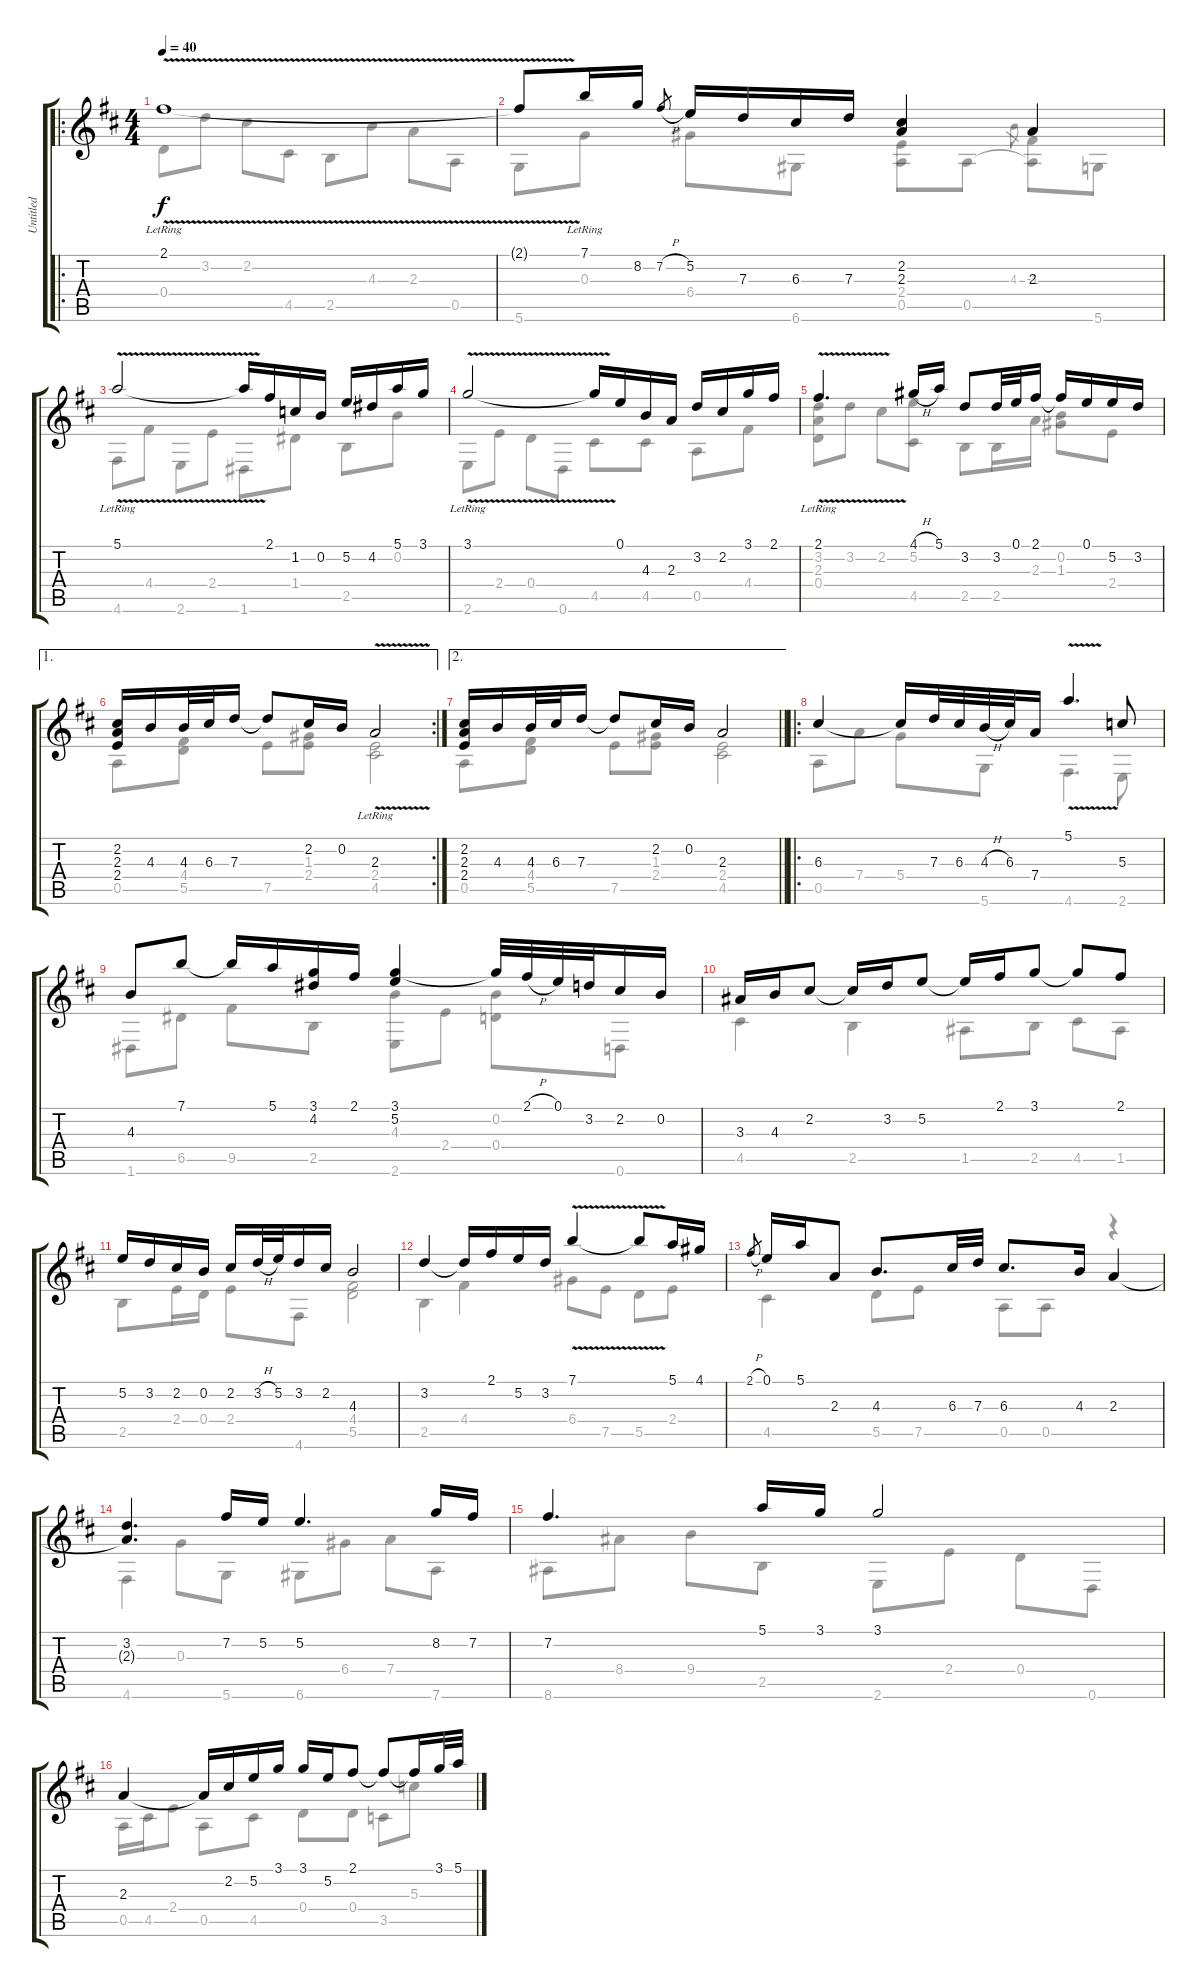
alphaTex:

\track ("Untitled" "Untitled") {instrument acousticguitarnylon}
\staff {score tabs}
\tuning (E4 B3 G3 D3 A2 D2) {hide}
\voice
\ro
\ts (4 4)
\tempo 40
\clef g2
\ks d
2.1{v lr}.1{dy f instrument acousticguitarnylon} |
2.1{t}.8 7.1{lr}.16 8.2.16 7.2{h}.8{gr} 5.2.16 7.3.16 6.3.16 7.3.16 (2.2 2.3).4 2.3.4 |
5.1{v lr}.2 5.1{t}.16 2.1.16 1.2.16 0.2.16 5.2.16 4.2.16 5.1.16 3.1.16 |
3.1{v lr}.2 3.1{t}.16 0.1.16 4.3.16 2.3.16 3.2.16 2.2.16 3.1.16 2.1.16 |
2.1{v lr}.4{d} 4.1{h}.16 5.1.16 3.2.8 3.2.32 0.1.32 2.1.16 2.1{t}.16 0.1.16 5.2.16 3.2.16 |
\ae 1
\rc 2
(2.2 2.3 2.4).16 4.3.16 4.3.32 6.3.32 7.3.16 7.3{t}.8 2.2.16 0.2.16 2.3{v lr}.2 |
\ae 2
\barLineRight lightlight
(2.2 2.3 2.4).16 4.3.16 4.3.32 6.3.32 7.3.16 7.3{t}.8 2.2.16 0.2.16 2.3.2 |
\ro
6.3.4 6.3{t}.16 7.3.32 6.3.32 4.3{h}.32 6.3.32 7.4.16 5.1{v}.4{d} 5.3.8 |
4.3.8 7.1.8 7.1{t}.16 5.1.16 (3.1 4.2).16 2.1.16 (3.1 5.2).4 3.1{t}.32 2.1{h}.32 0.1.32 3.2.32 2.2.16 0.2.16 |
3.3.16 4.3.16 2.2.8 2.2{t}.16 3.2.16 5.2.8 5.2{t}.16 2.1.16 3.1.8 3.1{t}.8 2.1.8 |
5.2.16 3.2.16 2.2.16 0.2.16 2.2.16 3.2{h}.32 5.2.32 3.2.16 2.2.16 4.3.2 |
3.2.4 3.2{t}.16 2.1.16 5.2.16 3.2.16 7.1{v}.4 7.1{t}.8 5.1.16 4.1.16 |
2.1{h}.8{gr} 0.1.16 5.1.16 2.3.8 4.3.8{d} 6.3.32 7.3.32 6.3.8{d} 4.3.16 2.3.4 |
(3.2 2.3{t}).4{d} 7.2.16 5.2.16 5.2.4{d} 8.2.16 7.2.16 |
7.2.4{d} 5.1.16 3.1.16 3.1.2 |
2.3.4 2.3{t}.16 2.2.16 5.2.16 3.1.16 3.1.16 5.2.16 2.1.8 2.1{t}.8 2.1{t}.16 3.1.32 5.1.32
\voice
\clef g2
\ottava regular
\simile none
\ks d
0.4.8{dy f} 3.2.8 2.2.8 4.5.8 2.5.8 4.3.8 2.3.8 0.5.8 |
5.6.8 0.3.8 6.4.8 6.6.8 (2.4 0.5).8 0.5.8 4.3.8{gr} (-1.3 0.5{t}).8 5.6.8 |
4.6.8 4.4.8 2.6.8 2.4.8 1.6.8 1.4.8 2.5.8 0.2.8 |
2.6.8 2.4.8 0.4.8 0.6.8 4.5.8 4.5.8 0.5.8 4.4.8 |
(3.2 2.3 0.4).8 3.2.8 2.2.8 (5.2 4.5).8 2.5.8 2.5.16 2.3.16 (0.2 1.3).8 2.4.8 |
0.5.8 (4.4 5.5).8 7.5.8 (1.3 2.4).8 (2.4 4.5).2 |
\barLineRight lightlight
0.5.8 (4.4 5.5).8 7.5.8 (1.3 2.4).8 (2.4 4.5).2 |
0.5.8 7.4.8 5.4.8 5.6.8 4.6.4{d} 2.6.8 |
1.6.8 6.5.8 9.5.8 2.5.8 (4.3 2.6).8 2.4.8 (0.2 0.4).8 0.6.8 |
4.5.4 2.5.4 1.5.8 2.5.8 4.5.8 1.5.8 |
2.5.8 2.4.16 0.4.16 2.4.8 4.6.8 (4.4 5.5).2 |
2.5.4 4.4.4 6.4.8 7.5.8 5.5.8 2.4.8 |
4.5.4 5.5.8 7.5.8 0.5.8 0.5.8 r.4 |
4.6.4 0.3.8 5.6.8 6.6.8 6.4.8 7.4.8 7.6.8 |
8.6.8 8.4.8 9.4.8 2.5.8 2.6.8 2.4.8 0.4.8 0.6.8 |
0.5.16 4.5.16 2.4.8 0.5.8 4.5.8 0.4.8 0.4.8 3.5.8 5.3.8
